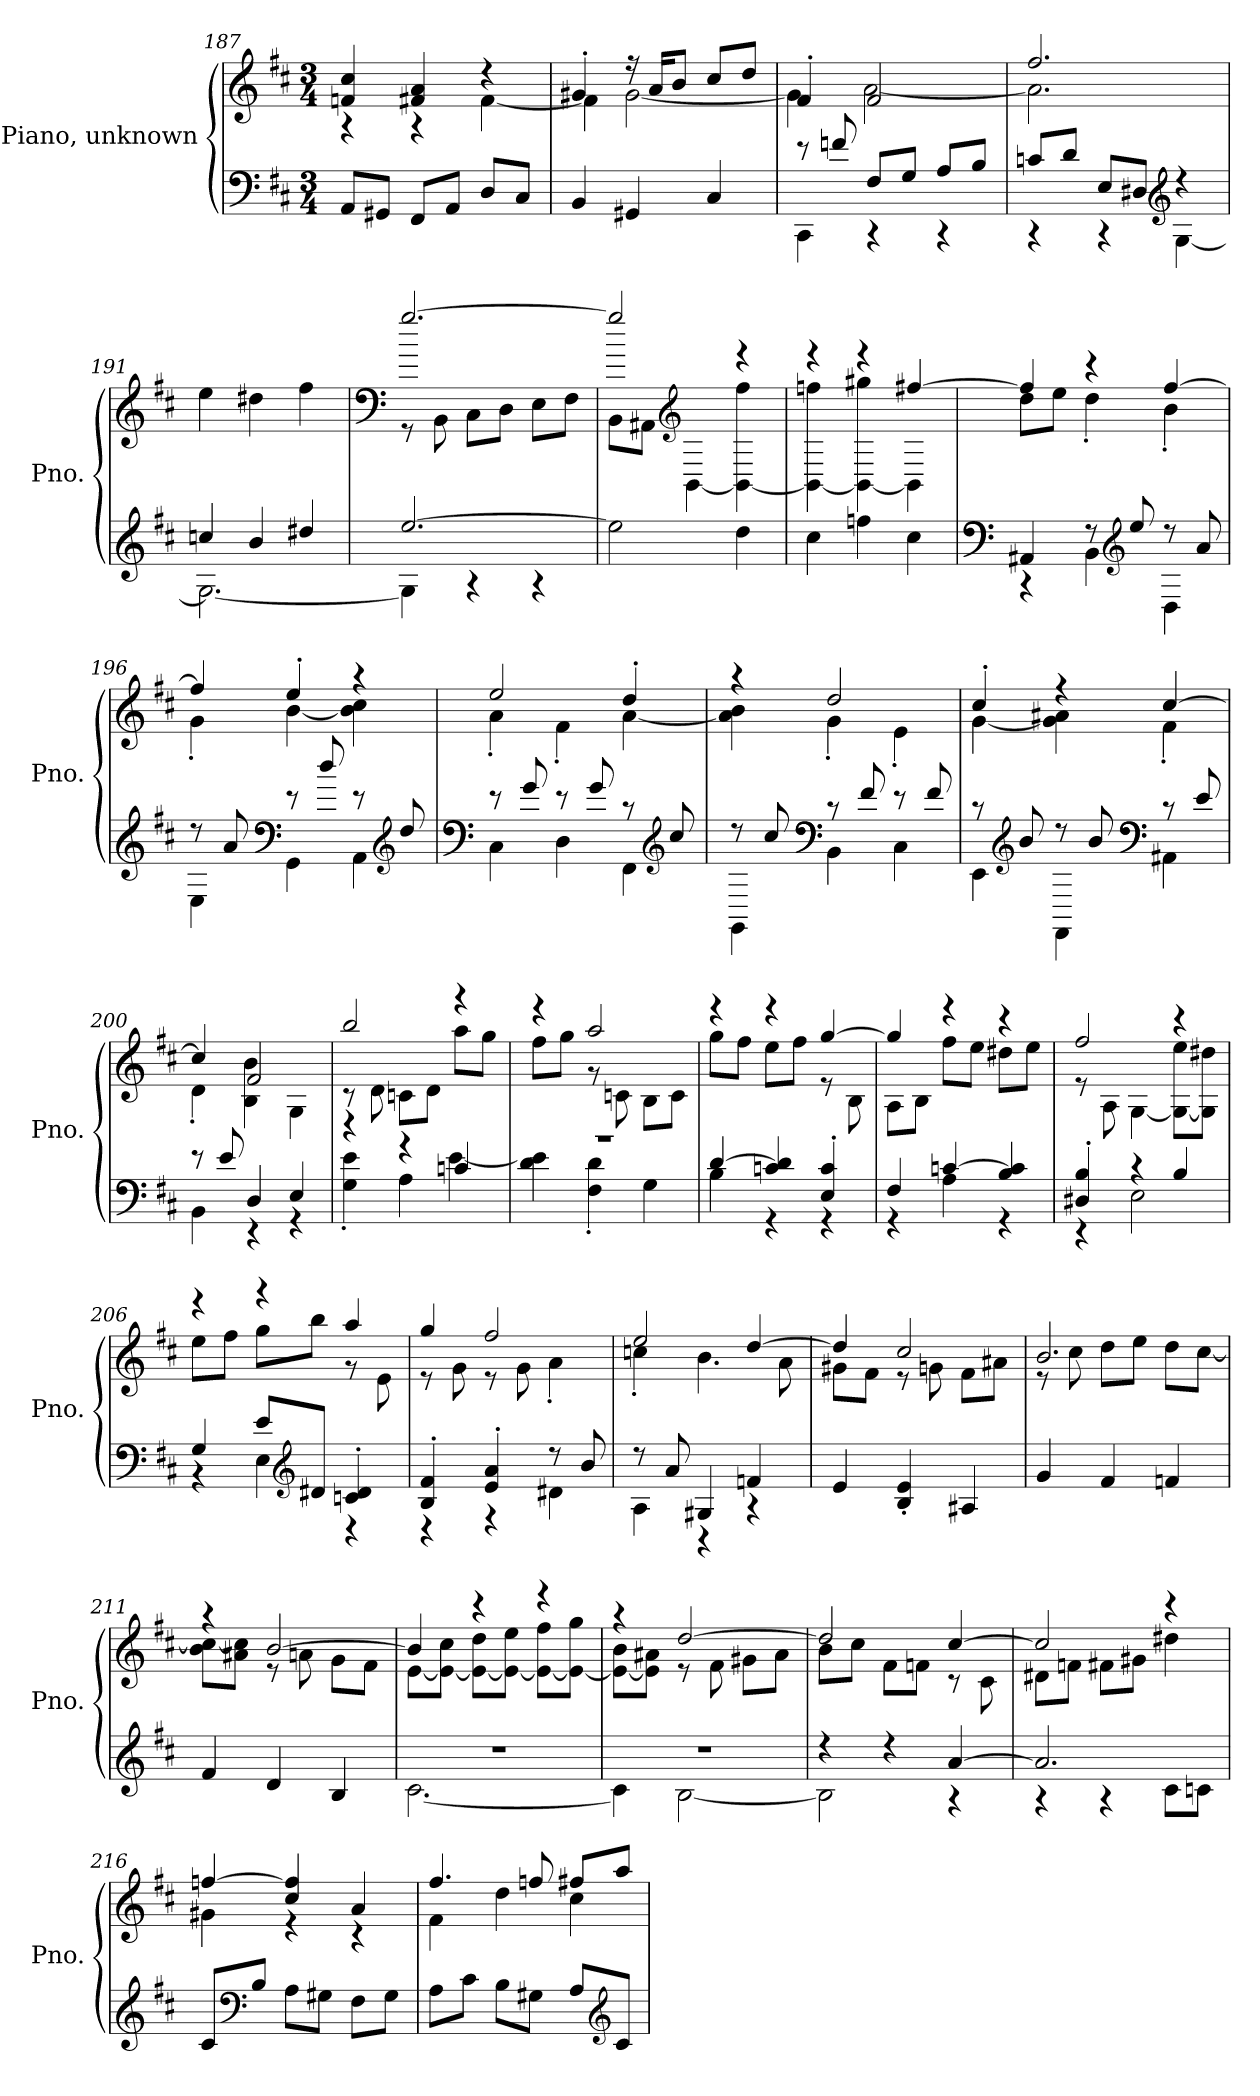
**kern	**kern
*part1	*part1
*staff2	*staff1
*I"Piano, unknown	*
*I'Pno.	*
*clefF4	*clefG2
*k[f#c#]	*k[f#c#]
*M3/4	*M3/4
=187	=187
*	*^
8AA/L	4fn/ 4cc#/	4r
8GG#X/J	.	.
8FF#/L	4f#X/ 4a/	4r
8AA/J	.	.
8D/L	4r	[4f#\
8C#/J	.	.
!!LO:LB:g=z	!!
=188	=188	=188
4BB/	4g#X'/	4f#\]
4GG#X/	16r	[2g#\
.	16a/KL	.
.	8b/J	.
4C#/	8cc#/L	.
.	8dd/J	.
=189	=189	=189
*^	*	*
8r	4CC#\	4f#'/	4g#\]
8fn/	.	.	.
8F#/L	4r	2f#/	[2a\
8G/J	.	.	.
8A/L	4r	.	.
8B/J	.	.	.
=190	=190	=190	=190
8cn/L	4r	2.ff#/	2.a\]
8d/J	.	.	.
8E/L	4r	.	.
8D#X/J	.	.	.
*clefG2	*	*	*
4r	[4G\	.	.
*	*	*v	*v
=191	=191	=191
4ccn/	2.G\_	4ee\
4b/	.	4dd#X\
4dd#X/	.	4ff#\
=192	=192	=192
*	*	*clefF4
*	*	*^
[2.ee/	4G\]	[2.gg/	8r
.	.	.	8BB\
.	4r	.	8C#\L
.	.	.	8D\J
.	4r	.	8E\L
.	.	.	8F#\J
*v	*v	*	*
!!LO:LB:g=z	!!
=193	=193	=193
2ee\]	2gg/]	8BB\L
.	.	8AA#X\J
*	*clefG2	*
.	.	[4BB\
4dd\	4r	4BB\_ 4ff#\
=194	=194	=194
4cc#\	4r	4BB\_ 4ffn\
4ffn\	4r	4BB\_ 4gg#X\
4cc#\	[4ff#X/	4BB\]
=195	=195	=195
*clefF4	*	*
*^	*	*
4AA#X/	4r	4ff#/]	8dd\L
.	.	.	8ee\J
8r	4BB\	4r	4dd'\
*clefG2	*	*	*
8ee/	.	.	.
8r	4D\	[4ff#/	4b'\
8a/	.	.	.
=196	=196	=196	=196
8r	4E\	4ff#/]	4g'\
8a/	.	.	.
*clefF4	*	*	*
8r	4GG\	4ee'/	[4b\
8dd/	.	.	.
8r	4AA\	4r	4b\] 4cc#\
*clefG2	*	*	*
8dd/	.	.	.
!!LO:PB:g=z	!!
=197	=197	=197	=197
*clefF4	*	*	*
8r	4C#\	2ee/	4a'\
8g/	.	.	.
8r	4D\	.	4f#'\
8g/	.	.	.
8r	4FF#\	4dd'/	[4a\
*clefG2	*	*	*
8cc#/	.	.	.
=198	=198	=198	=198
8r	4GG\	4r	4a\] 4b\
8cc#/	.	.	.
*clefF4	*	*	*
8r	4BB\	2dd/	4g'\
8f#/	.	.	.
8r	4C#\	.	4e'\
8f#/	.	.	.
=199	=199	=199	=199
8r	4EE\	4cc#'/	[4g\
*clefG2	*	*	*
8b/	.	.	.
8r	4FF#\	4r	4g\] 4a#X\
8b/	.	.	.
*clefF4	*	*	*
8r	4AA#X\	[4cc#/	4f#'\
8e/	.	.	.
=200	=200	=200	=200
8r	4BB\	4cc#/]	4d'\
8e/	.	.	.
4D/	4r	2f#/	4B\ 4b\
4E/	4r	.	4G\
!!LO:LB:g=z	!!
=201	=201	=201	=201
4r	4G\' 4e\'	2bb/	8r
.	.	.	8d\
4r	4A\	.	8cn\L
.	.	.	8d\J
4cn/	[4e\	4r	8aa\L
.	.	.	8gg\J
=202	=202	=202	=202
2.r	4d\ 4e\]	4r	8ff#\L
.	.	.	8gg\J
.	4F#\' 4d\'	2aa/	8r
.	.	.	8cn\
.	4G\	.	8B\L
.	.	.	8c\J
=203	=203	=203	=203
[4d/	4B\	4r	8gg\L
.	.	.	8ff#\J
4cn/ 4d/]	4r	4r	8ee\L
.	.	.	8ff#\J
4E/' 4c/'	4r	[4gg/	8r
.	.	.	8B\
=204	=204	=204	=204
4F#/	4r	4gg/]	8A\L
.	.	.	8B\J
[4cn/	4A\	4r	8ff#\L
.	.	.	8ee\J
4B/ 4c/]	4r	4r	8dd#X\L
.	.	.	8ee\J
=205	=205	=205	=205
4D#X/' 4B/'	4r	2ff#/	8r
.	.	.	8A\
4r	2E\	.	[4G\
4B/	.	4r	8G\_ 8ee\L
.	.	.	8G\] 8dd#X\J
!!LO:LB:g=z	!!
=206	=206	=206	=206
4G/	4r	4r	8ee\L
.	.	.	8ff#\J
8e/L	4E\	4r	8gg\L
*clefG2	*	*	*
8d#X/J	.	.	8bb\J
4cn/' 4d#/'	4r	4aa/	8r
.	.	.	8e\
=207	=207	=207	=207
4B/' 4f#/'	4r	4gg/	8r
.	.	.	8g\
4e/' 4a/'	4r	2ff#/	8r
.	.	.	8g\
8r	4d#X\	.	4a'\
8b/	.	.	.
=208	=208	=208	=208
8r	4A\	2ee/	4ccn'\
8a/	.	.	.
4G#X/	4r	.	4.b\
4fn/	4r	[4dd/	.
.	.	.	8a\
*v	*v	*	*
=209	=209	=209
4e/	4dd/]	8g#X\L
.	.	8f#\J
4B/' 4e/'	2cc#/	8r
.	.	8gn\
4A#X/	.	8f#\L
.	.	8a#X\J
=210	=210	=210
4g/	2.b/	8r
.	.	8cc#\
4f#/	.	8dd\L
.	.	8ee\J
4fn/	.	8dd\L
.	.	[8cc#\J
!!LO:LB:g=z	!!
=211	=211	=211
4f#/	4r	8b\ 8cc#\_L
.	.	8a#X\ 8cc#\]J
4d/	[2b/	8r
.	.	8an\
4B/	.	8g\L
.	.	8f#\J
=212	=212	=212
*^	*	*
2.r	[2.c#\	4b/]	[8e\L
.	.	.	8e\_ 8cc#\J
.	.	4r	8e\_ 8dd\L
.	.	.	8e\_ 8ee\J
.	.	4r	8e\_ 8ff#\L
.	.	.	8e\_ 8gg\J
=213	=213	=213	=213
2.r	4c#\]	4r	8e\_ 8b\L
.	.	.	8e\] 8a#X\J
.	[2B\	[2dd/	8r
.	.	.	8f#\
.	.	.	8g#X\L
.	.	.	8a#\J
=214	=214	=214	=214
4r	2B\]	2dd/]	8b\L
.	.	.	8cc#\J
4r	.	.	8f#\L
.	.	.	8fn\J
[4a/	4r	[4cc#/	8r
.	.	.	8c#\
!!LO:LB:g=z	!!
=215	=215	=215	=215
2.a/]	4r	2cc#/]	8d#X\L
.	.	.	8fn\J
.	4r	.	8f#X\L
.	.	.	8g#X\J
.	8c#\L	4r	4dd#X\
.	8cn\J	.	.
*v	*v	*	*
=216	=216	=216
8c#/L	[4ffn/	4g#X\
*clefF4	*	*
8B/J	.	.
8A\L	4cc#/ 4ff/]	4r
8G#X\J	.	.
8F#\L	4a/	4r
8G#\J	.	.
=217	=217	=217
8A\L	4.ff#/	4f#\
8c#\J	.	.
8B\L	.	4dd\
8G#X\J	8ffn/	.
8A/L	8ff#X/L	4cc#\
*clefG2	*	*
8c#/J	8aa/J	.
*	*v	*v
=	=
*-	*-
